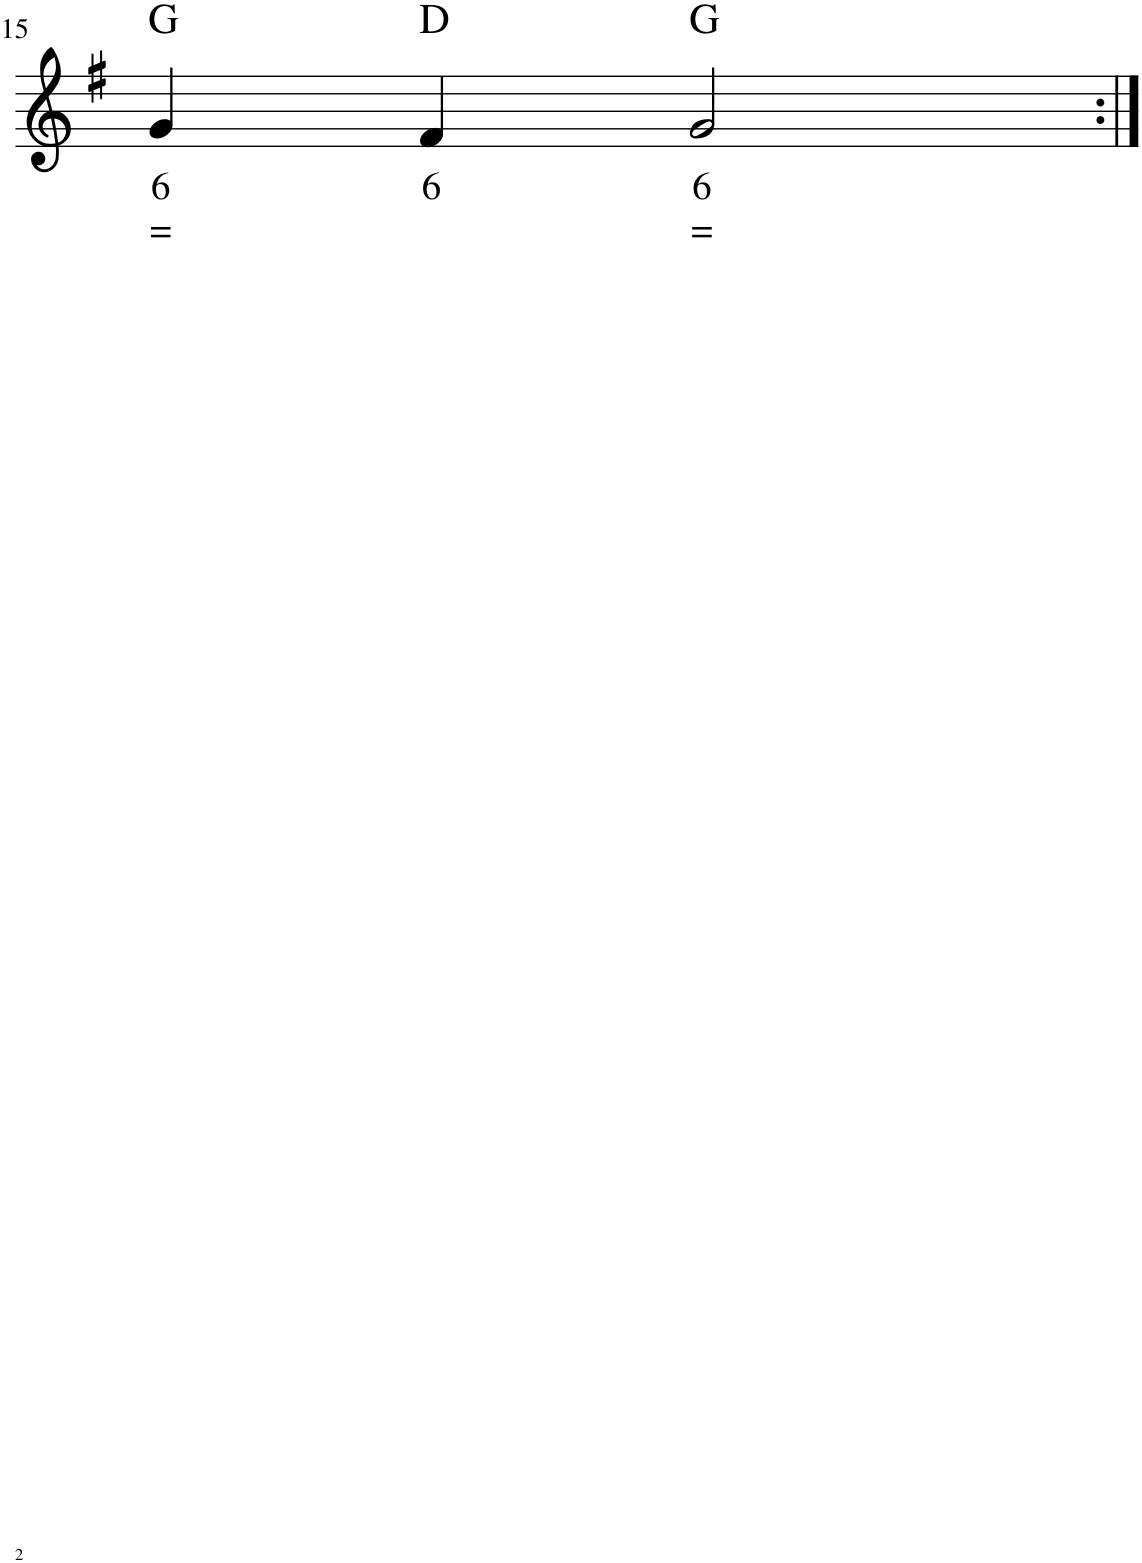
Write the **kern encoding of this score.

**kern	**text	**text	**harte
*part1	*part1	*part1	*part1
*staff1	*staff1	*staff1	*
*I"Stem	*	*	*
*I'Stm.	*	*	*
!!LO:PB:g=z
*clefG2	*	*	*
*k[f#]	*	*	*
*M4/4	*	*	*
=15	=15	=15	=15
!	!LO:LY:b	!LO:LY:b	!
4g/	6	=	G:maj
!	!LO:LY:b	!	!
4f#/	6	.	D:maj
!	!LO:LY:b	!LO:LY:b	!
2g/	6	=	G:maj
=:|!	=:|!	=:|!	=:|!
*-	*-	*-	*-
